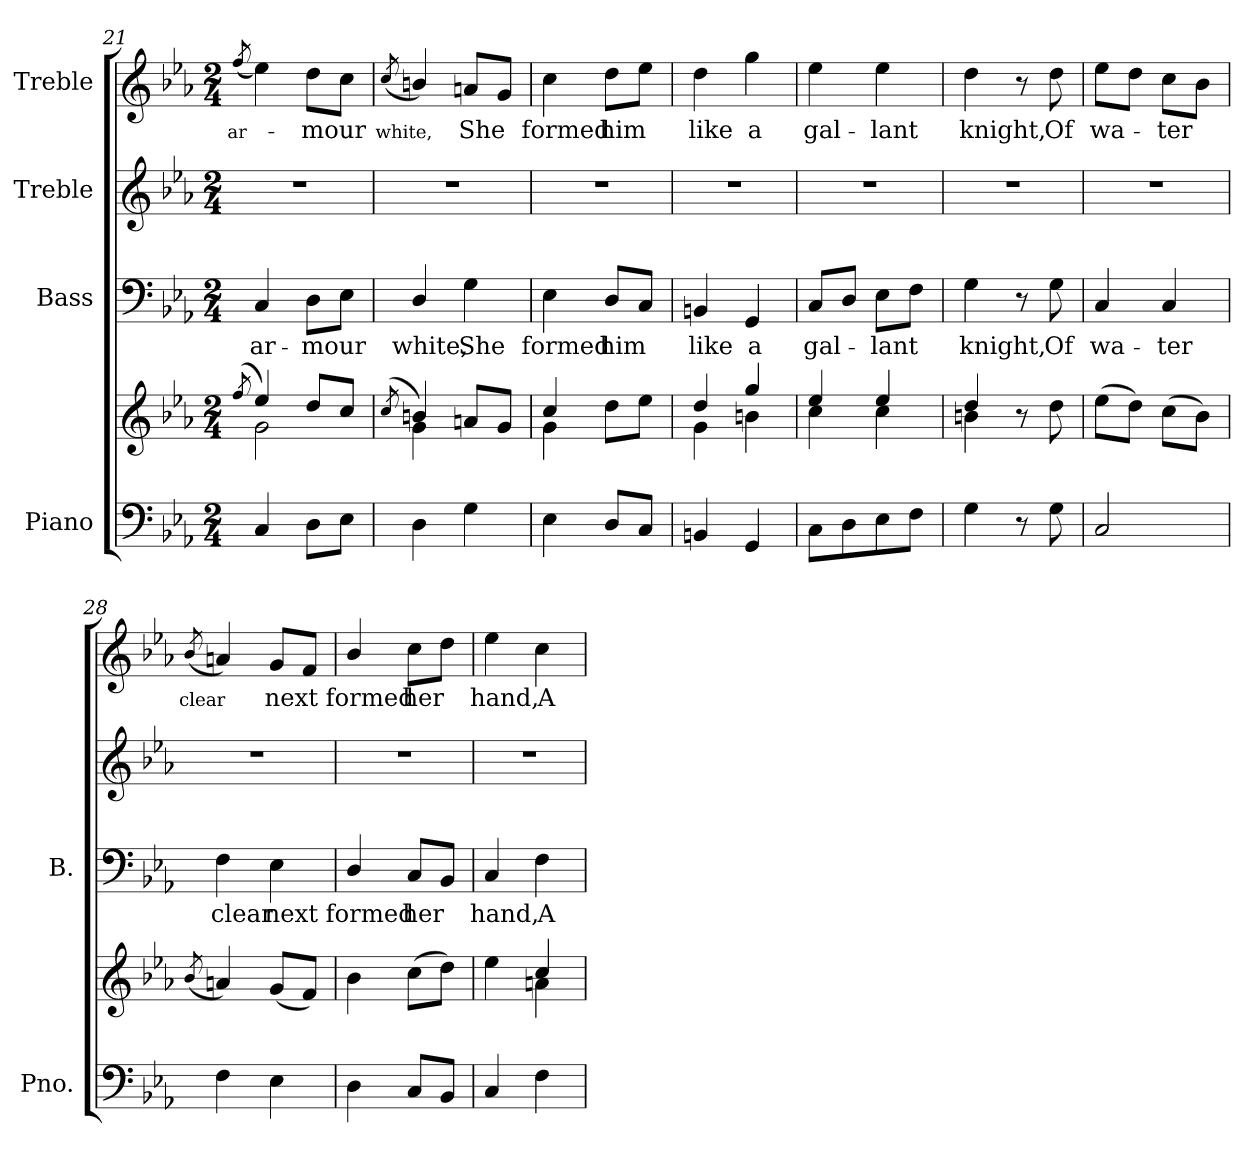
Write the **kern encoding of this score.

**kern	**kern	**kern	**text	**kern	**kern	**text
*part4	*part4	*part3	*part3	*part2	*part1	*part1
*staff5	*staff4	*staff3	*staff3	*staff2	*staff1	*staff1
*I"Piano	*	*I"Bass	*	*I"Treble	*I"Treble	*
*I'Pno.	*	*I'B.	*	*	*	*
*clefF4	*clefG2	*clefF4	*	*clefG2	*clefG2	*
*k[b-e-a-]	*k[b-e-a-]	*k[b-e-a-]	*	*k[b-e-a-]	*k[b-e-a-]	*
*E-:	*E-:	*E-:	*	*E-:	*E-:	*
*M2/4	*M2/4	*M2/4	*	*M2/4	*M2/4	*
=21	=21	=21	=21	=21	=21	=21
!	!	!	!	!	!	!LO:LY:b:color=#000000
.	(8qffi/	.	.	.	(8qffi/	ar-
*	*^	*	*	*	*	*
!	!	!	!	!LO:LY:b:color=#000000	!LO:N:vis=1	!	!
4Ci/	4ee-i/)	2gi\	4Ci/	ar-	2r	4ee-i\)	.
!	!	!	!	!LO:LY:b:color=#000000	!	!	!
!	!	!	!	!	!	!	!LO:LY:b:color=#000000
8Di\L	8ddi/L	.	8Di\L	-mour	.	8ddi\L	-mour
8E-i\J	8cci/J	.	8E-i\J	.	.	8cci\J	.
=22	=22	=22	=22	=22	=22	=22	=22
!	!	!	!	!	!	!	!LO:LY:b:color=#000000
.	(8qcci/	.	.	.	.	(8qcci/	white,
!	!	!	!	!LO:LY:b:color=#000000	!LO:N:vis=1	!	!
4Di\	4bni/)	4gi\	4Di/	white,	2r	4bni/)	.
!	!	!	!	!LO:LY:b:color=#000000	!	!	!
!	!	!	!	!	!	!	!LO:LY:b:color=#000000
4Gi\	8ani/L	4ryy	4Gi\	She	.	8ani/L	She
.	8gi/J	.	.	.	.	8gi/J	.
=23	=23	=23	=23	=23	=23	=23	=23
!	!	!	!	!LO:LY:b:color=#000000	!LO:N:vis=1	!	!
!	!	!	!	!	!	!	!LO:LY:b:color=#000000
4E-i\	4cci/	4gi\	4E-i\	formed	2r	4cci\	formed
!	!	!	!	!LO:LY:b:color=#000000	!	!	!
!	!	!	!	!	!	!	!LO:LY:b:color=#000000
8Di/L	8ddi\L	4ryy	8Di/L	him	.	8ddi\L	him
8Ci/J	8ee-i\J	.	8Ci/J	.	.	8ee-i\J	.
=24	=24	=24	=24	=24	=24	=24	=24
!	!	!	!	!LO:LY:b:color=#000000	!LO:N:vis=1	!	!
!	!	!	!	!	!	!	!LO:LY:b:color=#000000
4BBni/	4ddi/	4gi\	4BBni/	like	2r	4ddi\	like
!	!	!	!	!LO:LY:b:color=#000000	!	!	!
!	!	!	!	!	!	!	!LO:LY:b:color=#000000
4GGi/	4ggi/	4bni\	4GGi/	a	.	4ggi\	a
=25	=25	=25	=25	=25	=25	=25	=25
!	!	!	!	!LO:LY:b:color=#000000	!LO:N:vis=1	!	!
!	!	!	!	!	!	!	!LO:LY:b:color=#000000
8Ci\L	4ee-i/	4cci\	8Ci/L	gal-	2r	4ee-i\	gal-
8Di\	.	.	8Di/J	.	.	.	.
!	!	!	!	!LO:LY:b:color=#000000	!	!	!
!	!	!	!	!	!	!	!LO:LY:b:color=#000000
8E-i\	4ee-i/	4cci\	8E-i\L	-lant	.	4ee-i\	-lant
8Fi\J	.	.	8Fi\J	.	.	.	.
=26	=26	=26	=26	=26	=26	=26	=26
!	!	!	!	!LO:LY:b:color=#000000	!LO:N:vis=1	!	!
!	!	!	!	!	!	!	!LO:LY:b:color=#000000
4Gi\	4ddi/	4bni\	4Gi\	knight,	2r	4ddi\	knight,
8r	8r	4ryy	8r	.	.	8r	.
!	!	!	!	!LO:LY:b:color=#000000	!	!	!
!	!	!	!	!	!	!	!LO:LY:b:color=#000000
8Gi\	8ddi\	.	8Gi\	Of	.	8ddi\	Of
*	*v	*v	*	*	*	*	*
!!LO:LB:g=z
=27	=27	=27	=27	=27	=27	=27
!	!	!	!LO:LY:b:color=#000000	!LO:N:vis=1	!	!
!	!	!	!	!	!	!LO:LY:b:color=#000000
2Ci/	(8ee-i\L	4Ci/	wa-	2r	8ee-i\L	wa-
.	8ddi\J)	.	.	.	8ddi\J	.
!	!	!	!LO:LY:b:color=#000000	!	!	!
!	!	!	!	!	!	!LO:LY:b:color=#000000
.	(8cci\L	4Ci/	-ter	.	8cci\L	-ter
.	8b-i\J)	.	.	.	8b-i\J	.
=28	=28	=28	=28	=28	=28	=28
!	!	!	!	!	!	!LO:LY:b:color=#000000
.	(8qb-i/	.	.	.	(8qb-i/	clear
!	!	!	!LO:LY:b:color=#000000	!LO:N:vis=1	!	!
4Fi\	4ani/)	4Fi\	clear	2r	4ani/)	.
!	!	!	!LO:LY:b:color=#000000	!	!	!
!	!	!	!	!	!	!LO:LY:b:color=#000000
4E-i\	(8gi/L	4E-i\	next	.	8gi/L	next
.	8fi/J)	.	.	.	8fi/J	.
=29	=29	=29	=29	=29	=29	=29
!	!	!	!LO:LY:b:color=#000000	!LO:N:vis=1	!	!
!	!	!	!	!	!	!LO:LY:b:color=#000000
4Di\	4b-i\	4Di/	formed	2r	4b-i/	formed
!	!	!	!LO:LY:b:color=#000000	!	!	!
!	!	!	!	!	!	!LO:LY:b:color=#000000
8Ci/L	(8cci\L	8Ci/L	her	.	8cci\L	her
8BB-i/J	8ddi\J)	8BB-i/J	.	.	8ddi\J	.
=30	=30	=30	=30	=30	=30	=30
*	*^	*	*	*	*	*
!	!	!	!	!LO:LY:b:color=#000000	!LO:N:vis=1	!	!
!	!	!	!	!	!	!	!LO:LY:b:color=#000000
4Ci/	4ee-i\	4ryy	4Ci/	hand,	2r	4ee-i\	hand,
!	!	!	!	!LO:LY:b:color=#000000	!	!	!
!	!	!	!	!	!	!	!LO:LY:b:color=#000000
4Fi\	4cci/	4ani\	4Fi\	A	.	4cci\	A
*	*v	*v	*	*	*	*	*
=	=	=	=	=	=	=
*-	*-	*-	*-	*-	*-	*-
